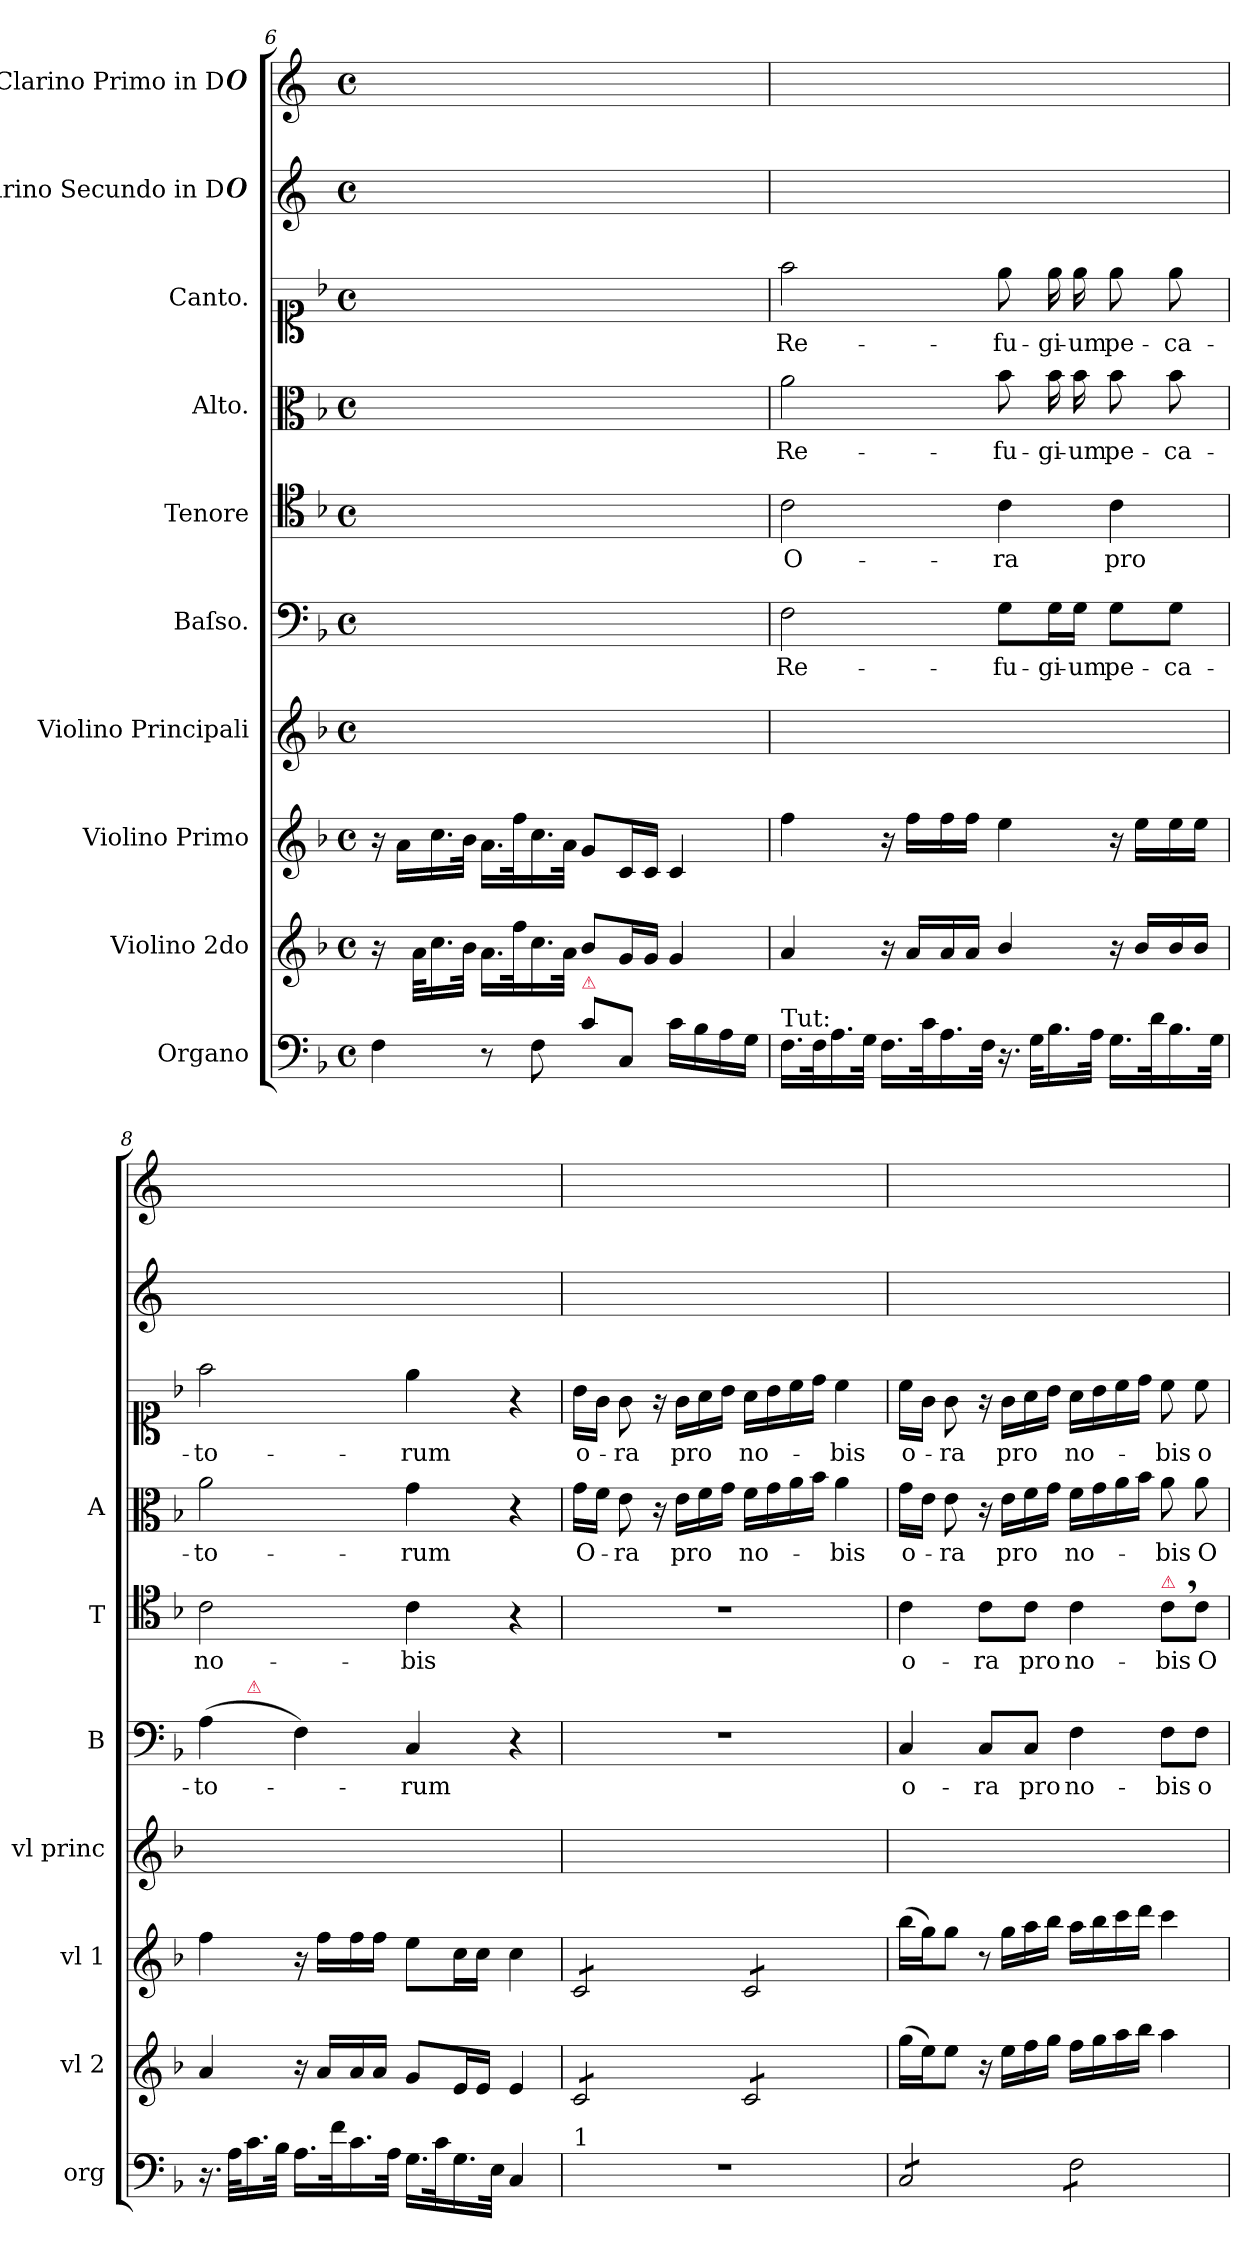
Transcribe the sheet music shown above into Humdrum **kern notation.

**kern	**kern	**kern	**kern	**kern	**text	**kern	**text	**kern	**text	**kern	**text	**kern	**kern
*part10	*part9	*part8	*part7	*part6	*part6	*part5	*part5	*part4	*part4	*part3	*part3	*part2	*part1
*staff10	*staff9	*staff8	*staff7	*staff6	*staff6	*staff5	*staff5	*staff4	*staff4	*staff3	*staff3	*staff2	*staff1
*I"Organo	*I"Violino 2do	*I"Violino Primo	*I"Violino Principali	*I"Baſso.	*	*I"Tenore	*	*I"Alto.	*	*I"Canto.	*	*I"Clarino Secundo in D#	*I"Clarino Primo in D#
*I'org	*I'vl 2	*I'vl 1	*I'vl princ	*I'B	*	*I'T	*	*I'A	*	*	*	*	*
*clefF4	*clefG2	*clefG2	*clefG2	*clefF4	*	*clefC4	*	*clefC3	*	*clefC1	*	*clefG2	*clefG2
*	*	*	*	*	*	*	*	*	*	*	*	*ITrd-2c-3	*ITrd-2c-3
*k[b-]	*k[b-]	*k[b-]	*k[b-]	*k[b-]	*	*k[b-]	*	*k[b-]	*	*k[b-]	*	*k[b-e-a-]	*k[b-e-a-]
*M4/4	*M4/4	*M4/4	*M4/4	*M4/4	*	*M4/4	*	*M4/4	*	*M4/4	*	*M4/4	*M4/4
*met(c)	*met(c)	*met(c)	*met(c)	*met(c)	*	*met(c)	*	*met(c)	*	*met(c)	*	*met(c)	*met(c)
=6	=6	=6	=6	=6	=6	=6	=6	=6	=6	=6	=6	=6	=6
!	!LO:N:vis=16	!	!	!	!	!	!	!	!	!	!	!	!
4F\	16.r	16r	1ryy	1ryy	.	1ryy	.	1ryy	.	1ryy	.	1ryy	1ryy
.	.	16a\LL	.	.	.	.	.	.	.	.	.	.	.
.	32a\KLL	.	.	.	.	.	.	.	.	.	.	.	.
.	16.cc\	16.cc\	.	.	.	.	.	.	.	.	.	.	.
.	32b-\JJk	32b-\JJk	.	.	.	.	.	.	.	.	.	.	.
8r	16.a\LL	16.a\LL	.	.	.	.	.	.	.	.	.	.	.
.	32ff\K	32ff\K	.	.	.	.	.	.	.	.	.	.	.
8F\	16.cc\	16.cc\	.	.	.	.	.	.	.	.	.	.	.
.	32a\JJk	32a\JJk	.	.	.	.	.	.	.	.	.	.	.
!LO:TX:a:color=crimson:t=⚠	!	!	!	!	!	!	!	!	!	!	!	!	!
8c\L	8b-/L	8g/L	.	.	.	.	.	.	.	.	.	.	.
8C/J	16g/L	16c/L	.	.	.	.	.	.	.	.	.	.	.
.	16g/JJ	16c/JJ	.	.	.	.	.	.	.	.	.	.	.
16c\LL	4g/	4c/	.	.	.	.	.	.	.	.	.	.	.
16B-\	.	.	.	.	.	.	.	.	.	.	.	.	.
16A\	.	.	.	.	.	.	.	.	.	.	.	.	.
16G\JJ	.	.	.	.	.	.	.	.	.	.	.	.	.
=7	=7	=7	=7	=7	=7	=7	=7	=7	=7	=7	=7	=7	=7
!LO:TX:a:t=Tut&colon;	!	!	!	!	!	!	!	!	!	!	!	!	!
16.F\LL	4a/	4ff\	1ryy	2F\	Re-	2c\	O-	2a\	Re-	2ff\	Re-	1ryy	1ryy
32F\K	.	.	.	.	.	.	.	.	.	.	.	.	.
16.A\	.	.	.	.	.	.	.	.	.	.	.	.	.
32G\JJk	.	.	.	.	.	.	.	.	.	.	.	.	.
16.F\LL	16r	16r	.	.	.	.	.	.	.	.	.	.	.
.	16a/LL	16ff\LL	.	.	.	.	.	.	.	.	.	.	.
32c\K	.	.	.	.	.	.	.	.	.	.	.	.	.
16.A\	16a/	16ff\	.	.	.	.	.	.	.	.	.	.	.
.	16a/JJ	16ff\JJ	.	.	.	.	.	.	.	.	.	.	.
32F\JJk	.	.	.	.	.	.	.	.	.	.	.	.	.
16.r	4b-/	4ee\	.	8G\L	-fu-	4c\	-ra	8b-\	-fu-	8ee\	-fu-	.	.
32G\KLL	.	.	.	.	.	.	.	.	.	.	.	.	.
16.B-\	.	.	.	16G\L	-gi-	.	.	16b-\	-gi-	16ee\	-gi-	.	.
.	.	.	.	16G\JJ	-um	.	.	16b-\	-um	16ee\	-um	.	.
32A\JJk	.	.	.	.	.	.	.	.	.	.	.	.	.
16.G\LL	16r	16r	.	8G\L	pe-	4c\	pro	8b-\	pe-	8ee\	pe-	.	.
.	16b-/LL	16ee\LL	.	.	.	.	.	.	.	.	.	.	.
32d\K	.	.	.	.	.	.	.	.	.	.	.	.	.
16.B-\	16b-/	16ee\	.	8G\J	-ca-	.	.	8b-\	-ca-	8ee\	-ca-	.	.
.	16b-/JJ	16ee\JJ	.	.	.	.	.	.	.	.	.	.	.
32G\JJk	.	.	.	.	.	.	.	.	.	.	.	.	.
=8	=8	=8	=8	=8	=8	=8	=8	=8	=8	=8	=8	=8	=8
*	*	*	*	*^	*	*	*	*	*	*	*	*	*
16.r	4a/	4ff\	1ryy	(4A\	8ryy	-to-	2c\	no-	2a\	-to-	2ff\	-to-	1ryy	1ryy
32A\KLL	.	.	.	.	.	.	.	.	.	.	.	.	.	.
!	!	!	!	!	!LO:TX:a:color=crimson:t=⚠	!	!	!	!	!	!	!	!	!
16.c\	.	.	.	.	2..ryy	.	.	.	.	.	.	.	.	.
32B-\JJk	.	.	.	.	.	.	.	.	.	.	.	.	.	.
16.A\LL	16r	16r	.	4F\)	.	.	.	.	.	.	.	.	.	.
.	16a/LL	16ff\LL	.	.	.	.	.	.	.	.	.	.	.	.
32f\K	.	.	.	.	.	.	.	.	.	.	.	.	.	.
16.c\	16a/	16ff\	.	.	.	.	.	.	.	.	.	.	.	.
.	16a/JJ	16ff\JJ	.	.	.	.	.	.	.	.	.	.	.	.
32A\JJk	.	.	.	.	.	.	.	.	.	.	.	.	.	.
16.G\LL	8g/L	8ee\L	.	4C/	.	-rum	4c\	-bis	4g\	-rum	4ee\	-rum	.	.
32c\K	.	.	.	.	.	.	.	.	.	.	.	.	.	.
16.G\	16e/L	16cc\L	.	.	.	.	.	.	.	.	.	.	.	.
.	16e/JJ	16cc\JJ	.	.	.	.	.	.	.	.	.	.	.	.
32E\JJk	.	.	.	.	.	.	.	.	.	.	.	.	.	.
4C/	4e/	4cc\	.	4r	.	.	4r	.	4r	.	4r	.	.	.
=9	=9	=9	=9	=9	=9	=9	=9	=9	=9	=9	=9	=9	=9	=9
!LO:TX:a:t=1	!	!	!	!	!	!	!	!	!	!	!	!	!	!
*	*	*	*	*v	*v	*	*	*	*	*	*	*	*	*
*	*tremolo	*	*	*	*	*	*	*	*	*	*	*	*
*	*	*tremolo	*	*	*	*	*	*	*	*	*	*	*
1r	8c/L	8c/L	1ryy	1r	.	1r	.	16g\LL	O-	16b-\LL	o-	1ryy	1ryy
.	.	.	.	.	.	.	.	16f\JJ	.	16g\JJ	.	.	.
.	8c/	8c/	.	.	.	.	.	8e\	-ra	8g\	-ra	.	.
.	8c/	8c/	.	.	.	.	.	16r	.	16r	.	.	.
.	.	.	.	.	.	.	.	16e\LL	pro	16g\LL	pro	.	.
.	8c/J	8c/J	.	.	.	.	.	16f\	.	16a\	.	.	.
.	.	.	.	.	.	.	.	16g\JJ	.	16b-\JJ	.	.	.
.	8c/L	8c/L	.	.	.	.	.	16f\LL	no-	16a\LL	no-	.	.
.	.	.	.	.	.	.	.	16g\	.	16b-\	.	.	.
.	8c/	8c/	.	.	.	.	.	16a\	.	16cc\	.	.	.
.	.	.	.	.	.	.	.	16b-\JJ	.	16dd\JJ	.	.	.
.	8c/	8c/	.	.	.	.	.	4a\	-bis	4cc\	-bis	.	.
.	8c/J	8c/J	.	.	.	.	.	.	.	.	.	.	.
*	*	*Xtremolo	*	*	*	*	*	*	*	*	*	*	*
*	*Xtremolo	*	*	*	*	*	*	*	*	*	*	*	*
=10	=10	=10	=10	=10	=10	=10	=10	=10	=10	=10	=10	=10	=10
!	!	!	!	!	!	!	!LO:LY:i	!	!	!	!	!	!
*tremolo	*	*	*	*	*	*	*	*	*	*	*	*	*
8C/L	(16gg\LL	(16bb-\LL	1ryy	4C/	o-	4c\	o-	16g\LL	o-	16cc\LL	o-	1ryy	1ryy
.	16ee\J)	16gg\J)	.	.	.	.	.	16e\JJ	.	16g\JJ	.	.	.
8C/	8ee\J	8gg\J	.	.	.	.	.	8e\	-ra	8g\	-ra	.	.
!	!	!LO:N:vis=8	!	!	!	!	!LO:LY:i	!	!	!	!	!	!
8C/	16r	16r	.	8C/L	-ra	8c\L	-ra	16r	.	16r	.	.	.
.	16ee\LL	16gg\LL	.	.	.	.	.	16e\LL	pro	16g\LL	pro	.	.
!	!	!	!	!	!	!	!LO:LY:i	!	!	!	!	!	!
8C/J	16ff\	16aa\	.	8C/J	pro	8c\J	pro	16f\	.	16a\	.	.	.
.	16gg\JJ	16bb-\JJ	.	.	.	.	.	16g\JJ	.	16b-\JJ	.	.	.
!	!	!	!	!	!	!	!LO:LY:i	!	!	!	!	!	!
8F\L	16ff\LL	16aa\LL	.	4F\	no-	4c\	no-	16f\LL	no-	16a\LL	no-	.	.
.	16gg\	16bb-\	.	.	.	.	.	16g\	.	16b-\	.	.	.
8F\	16aa\	16ccc\	.	.	.	.	.	16a\	.	16cc\	.	.	.
.	16bb-\JJ	16ddd\JJ	.	.	.	.	.	16b-\JJ	.	16dd\JJ	.	.	.
!	!	!	!	!	!	!LO:TX:a:color=crimson:t=⚠	!	!	!	!	!	!	!
!	!	!	!	!	!	!	!LO:LY:i	!	!	!	!	!	!
8F\	4aa\	4ccc\	.	8F\L	-bis	8c,\L	-bis	8a\	-bis	8cc\	-bis	.	.
8F\J	.	.	.	8F\J	o-	8c\J	O-	8a\	O-	8cc\	o-	.	.
*Xtremolo	*	*	*	*	*	*	*	*	*	*	*	*	*
=	=	=	=	=	=	=	=	=	=	=	=	=	=
*-	*-	*-	*-	*-	*-	*-	*-	*-	*-	*-	*-	*-	*-
